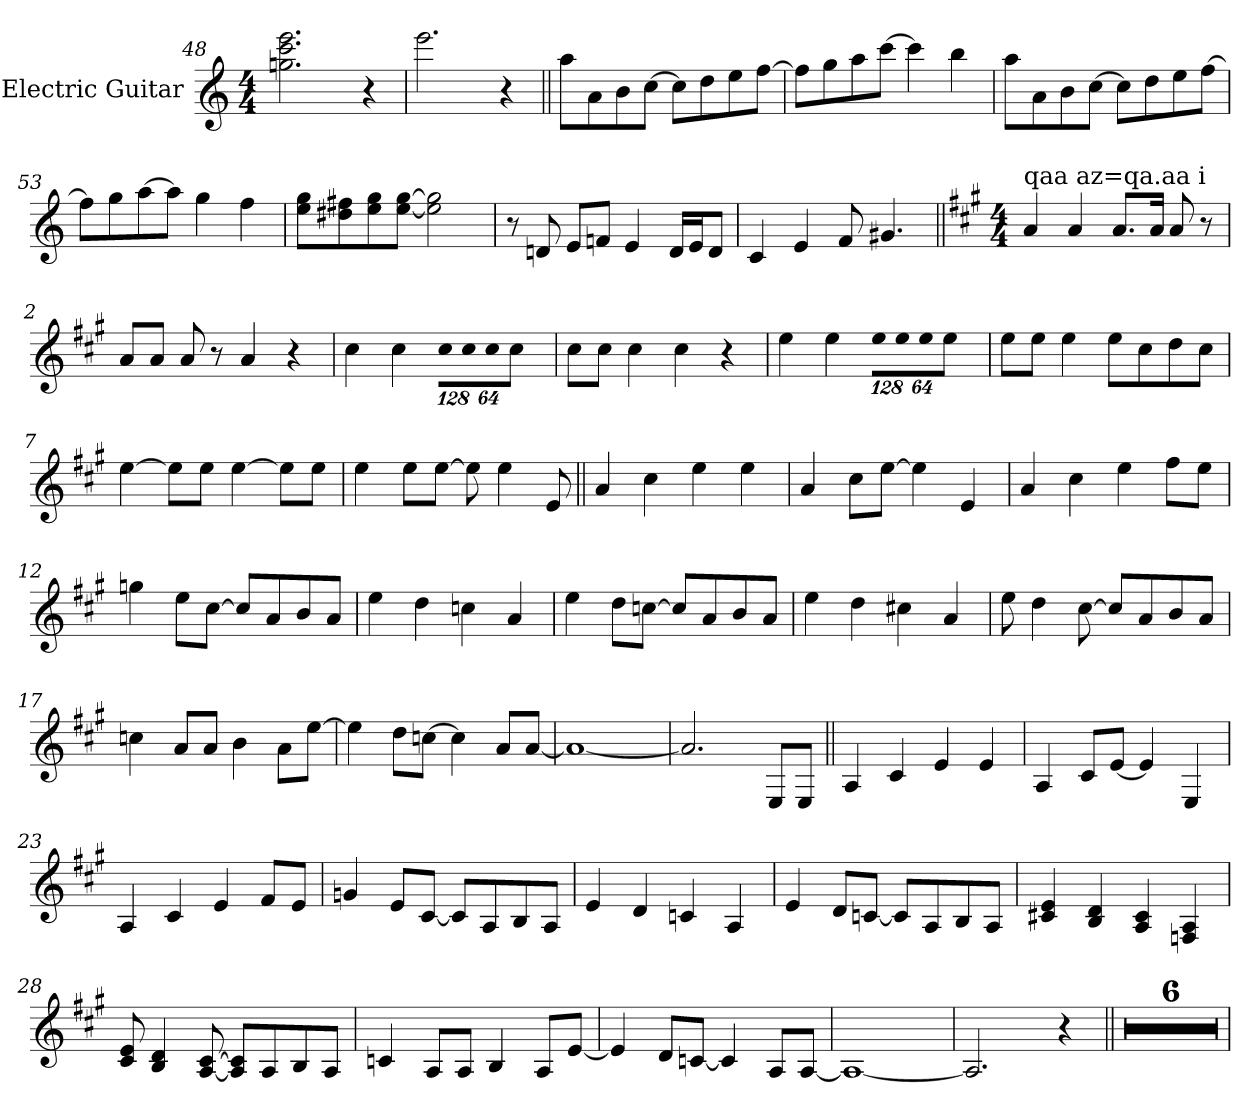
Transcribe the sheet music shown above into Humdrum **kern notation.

**kern
*part1
*staff1
*I"Electric Guitar
*I'E. Gtr.
*clefG2
*ITrd7c12
*k[]
*C:
*M4/4
=48
2.gni\ 2.cci 2.eei
4r
=49
2.eei\
4r
!!LO:LB:g=z
=50||
8ai\L
8Ai\
8Bi\
[>8ci\J
8ci\L]
8di\
8ei\
[>8fi\J
=51
8fi\L]
8gi\
8ai\
[>8cci\J
4cci\]
4bi\
=52
8ai\L
8Ai\
8Bi\
[>8ci\J
8ci\L]
8di\
8ei\
[>8fi\J
=53
8fi\L]
8gi\
[>8ai\
8ai\J]
4gi\
4fi\
!!LO:LB:g=z
=54
8ei\ 8giL
8d#Xi\ 8f#Xi
8ei\ 8gi
[<8ei\ [>8giJ
2ei\] 2gi]
=55
8r
8Dni/
8Ei/L
8Fni/J
4Ei/
16Di/LL
16Ei/J
8Di/J
=56
4Ci/
4Ei/
8Fi/
4.G#Xi/
!!LO:LB:g=z
=1||
*k[f#c#g#]
*A:
*M4/4
*MM165
!LO:TX:a:t=qaa az=qa.aa i
4Ai/
4Ai/
8.Ai/L
16Ai/Jk
8Ai/
8r
=2
8Ai/L
8Ai/J
8Ai/
8r
4Ai/
4r
=3
4c#i\
4c#i\
*Xbrackettup
!LO:N:vis=8
1024%85c#i\L
!LO:N:vis=8
1024%85c#i\
!LO:N:vis=8
512%43c#i\J
4c#i\
=4
8c#i\L
8c#i\J
4c#i\
4c#i\
4r
!!LO:LB:g=z
=5
4ei\
4ei\
!LO:N:vis=8
1024%85ei\L
!LO:N:vis=8
1024%85ei\
!LO:N:vis=8
512%43ei\J
4ei\
=6
8ei\L
8ei\J
4ei\
8ei\L
8c#i\
8di\
8c#i\J
=7
[>4ei\
8ei\L]
8ei\J
[>4ei\
8ei\L]
8ei\J
=8
4ei\
8ei\L
[>8ei\J
8ei\]
4ei\
8Ei/
!!LO:LB:g=z
=9||
4Ai/
4c#i\
4ei\
4ei\
=10
4Ai/
8c#i\L
[>8ei\J
4ei\]
4Ei/
=11
4Ai/
4c#i\
4ei\
8f#i\L
8ei\J
=12
4gni\
8ei\L
[>8c#i\J
8c#i/L]
8Ai/
8Bi/
8Ai/J
!!LO:LB:g=z
=13
4ei\
4di\
4cni\
4Ai/
=14
4ei\
8di\L
[>8cni\J
8ci/L]
8Ai/
8Bi/
8Ai/J
=15
4ei\
4di\
4c#Xi\
4Ai/
=16
8ei\
4di\
[>8c#i\
8c#i/L]
8Ai/
8Bi/
8Ai/J
!!LO:LB:g=z
=17
4cni\
8Ai/L
8Ai/J
4Bi\
8Ai\L
[>8ei\J
=18
4ei\]
8di\L
[>8cni\J
4ci\]
8Ai/L
[<8Ai/J
=19
1Ai_<
=20
2.Ai/]
8EEi/L
8EEi/J
!!LO:LB:g=z
=21||
4AAi/
4C#i/
4Ei/
4Ei/
=22
4AAi/
8C#i/L
[<8Ei/J
4Ei/]
4EEi/
=23
4AAi/
4C#i/
4Ei/
8F#i/L
8Ei/J
=24
4Gni/
8Ei/L
[<8C#i/J
8C#i/L]
8AAi/
8BBi/
8AAi/J
!!LO:PB:g=z
=25
4Ei/
4Di/
4Cni/
4AAi/
=26
4Ei/
8Di/L
[<8Cni/J
8Ci/L]
8AAi/
8BBi/
8AAi/J
=27
4C#Xi/ 4Ei
4BBi/ 4Di
4AAi/ 4C#i
4FFni/ 4AAi
=28
8C#i/ 8Ei
4BBi/ 4Di
[<8AAi/ [>8C#i
8AAi/] 8C#i]L
8AAi/
8BBi/
8AAi/J
!!LO:LB:g=z
=29
4Cni/
8AAi/L
8AAi/J
4BBi/
8AAi/L
[<8Ei/J
=30
4Ei/]
8Di/L
[<8Cni/J
4Ci/]
8AAi/L
[<8AAi/J
=31
1AAi_<
=32
2.AAi/]
4r
!!LO:LB:g=z
=33||
1r
=34
1r
=35
1r
=36
1r
=37
1r
=38
1r
=
*-
